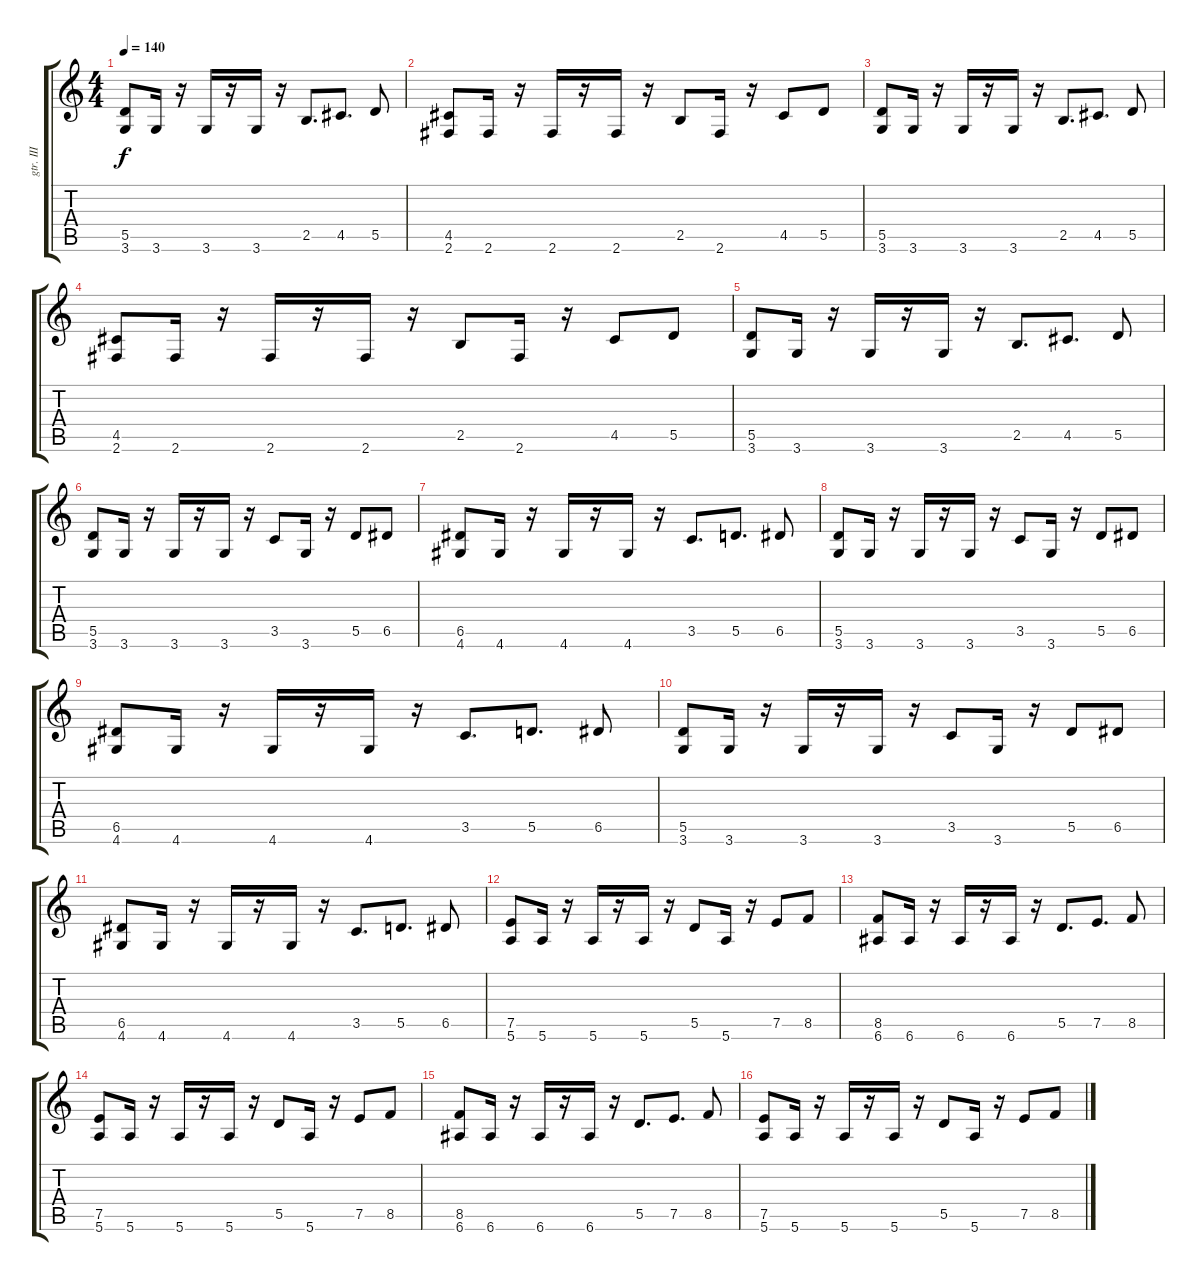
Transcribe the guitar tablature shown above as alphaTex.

\track ("gtr. III" "gtr. III") {instrument acousticguitarsteel}
\staff {score tabs}
\tuning (E4 B3 G3 D3 A2 E2) {hide}
\ts (4 4)
\tempo 140
\clef g2
\ks c
(5.5 3.6).8{dy f} 3.6.16 r.16 3.6.16 r.16 3.6.16 r.16 2.5.8{d} 4.5.8{d} 5.5.8 |
(4.5 2.6).8 2.6.16 r.16 2.6.16 r.16 2.6.16 r.16 2.5.8 2.6.16 r.16 4.5.8 5.5.8 |
(5.5 3.6).8 3.6.16 r.16 3.6.16 r.16 3.6.16 r.16 2.5.8{d} 4.5.8{d} 5.5.8 |
(4.5 2.6).8 2.6.16 r.16 2.6.16 r.16 2.6.16 r.16 2.5.8 2.6.16 r.16 4.5.8 5.5.8 |
(5.5 3.6).8 3.6.16 r.16 3.6.16 r.16 3.6.16 r.16 2.5.8{d} 4.5.8{d} 5.5.8 |
(5.5 3.6).8 3.6.16 r.16 3.6.16 r.16 3.6.16 r.16 3.5.8 3.6.16 r.16 5.5.8 6.5.8 |
(6.5 4.6).8 4.6.16 r.16 4.6.16 r.16 4.6.16 r.16 3.5.8{d} 5.5.8{d} 6.5.8 |
(5.5 3.6).8 3.6.16 r.16 3.6.16 r.16 3.6.16 r.16 3.5.8 3.6.16 r.16 5.5.8 6.5.8 |
(6.5 4.6).8 4.6.16 r.16 4.6.16 r.16 4.6.16 r.16 3.5.8{d} 5.5.8{d} 6.5.8 |
(5.5 3.6).8 3.6.16 r.16 3.6.16 r.16 3.6.16 r.16 3.5.8 3.6.16 r.16 5.5.8 6.5.8 |
(6.5 4.6).8 4.6.16 r.16 4.6.16 r.16 4.6.16 r.16 3.5.8{d} 5.5.8{d} 6.5.8 |
(7.5 5.6).8 5.6.16 r.16 5.6.16 r.16 5.6.16 r.16 5.5.8 5.6.16 r.16 7.5.8 8.5.8 |
(8.5 6.6).8 6.6.16 r.16 6.6.16 r.16 6.6.16 r.16 5.5.8{d} 7.5.8{d} 8.5.8 |
(7.5 5.6).8 5.6.16 r.16 5.6.16 r.16 5.6.16 r.16 5.5.8 5.6.16 r.16 7.5.8 8.5.8 |
(8.5 6.6).8 6.6.16 r.16 6.6.16 r.16 6.6.16 r.16 5.5.8{d} 7.5.8{d} 8.5.8 |
(7.5 5.6).8 5.6.16 r.16 5.6.16 r.16 5.6.16 r.16 5.5.8 5.6.16 r.16 7.5.8 8.5.8
